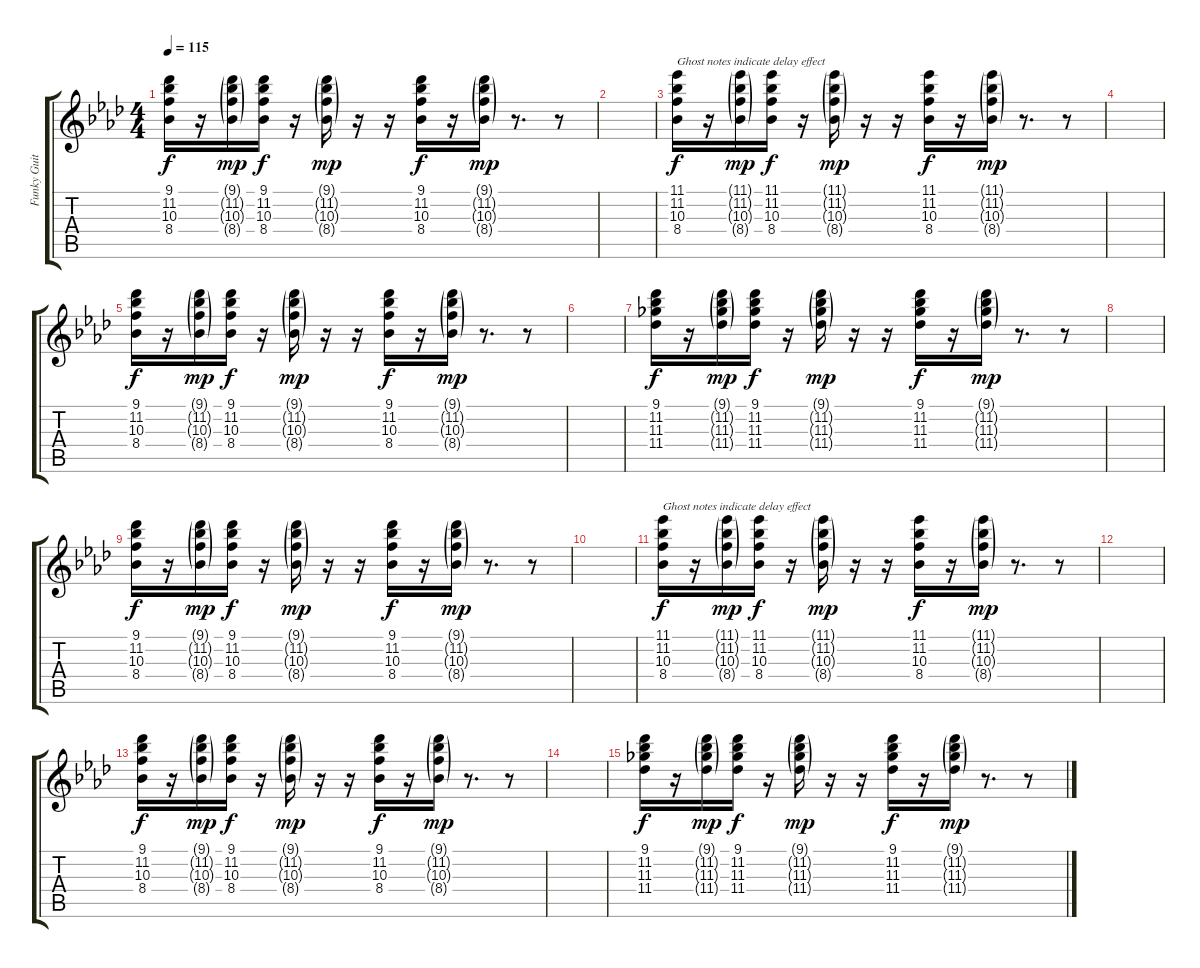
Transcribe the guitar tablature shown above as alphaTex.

\track ("Funky Guitar (Right)" "Funky Guit") {instrument electricguitarclean}
\staff {score tabs}
\tuning (E4 B3 G3 D3 A2 E2) {hide}
\ts (4 4)
\tempo 115
\clef g2
\ks ab
(9.1 11.2 10.3 8.4).16{dy f} r.16 (9.1{g} 11.2{g} 10.3{g} 8.4{g}).16{dy mp} (9.1 11.2 10.3 8.4).16{dy f} r.16 (9.1{g} 11.2{g} 10.3{g} 8.4{g}).16{dy mp} r.16 r.16 (9.1 11.2 10.3 8.4).16{dy f} r.16 (9.1{g} 11.2{g} 10.3{g} 8.4{g}).16{dy mp} r.8{d} r.8 |
|
(11.1 11.2 10.3 8.4).16{txt "Ghost notes indicate delay effect" dy f} r.16 (11.1{g} 11.2{g} 10.3{g} 8.4{g}).16{dy mp} (11.1 11.2 10.3 8.4).16{dy f} r.16 (11.1{g} 11.2{g} 10.3{g} 8.4{g}).16{dy mp} r.16 r.16 (11.1 11.2 10.3 8.4).16{dy f} r.16 (11.1{g} 11.2{g} 10.3{g} 8.4{g}).16{dy mp} r.8{d} r.8 |
|
(9.1 11.2 10.3 8.4).16{dy f} r.16 (9.1{g} 11.2{g} 10.3{g} 8.4{g}).16{dy mp} (9.1 11.2 10.3 8.4).16{dy f} r.16 (9.1{g} 11.2{g} 10.3{g} 8.4{g}).16{dy mp} r.16 r.16 (9.1 11.2 10.3 8.4).16{dy f} r.16 (9.1{g} 11.2{g} 10.3{g} 8.4{g}).16{dy mp} r.8{d} r.8 |
|
(9.1 11.2 11.3 11.4).16{dy f} r.16 (9.1{g} 11.2{g} 11.3{g} 11.4{g}).16{dy mp} (9.1 11.2 11.3 11.4).16{dy f} r.16 (9.1{g} 11.2{g} 11.3{g} 11.4{g}).16{dy mp} r.16 r.16 (9.1 11.2 11.3 11.4).16{dy f} r.16 (9.1{g} 11.2{g} 11.3{g} 11.4{g}).16{dy mp} r.8{d} r.8 |
|
(9.1 11.2 10.3 8.4).16{dy f} r.16 (9.1{g} 11.2{g} 10.3{g} 8.4{g}).16{dy mp} (9.1 11.2 10.3 8.4).16{dy f} r.16 (9.1{g} 11.2{g} 10.3{g} 8.4{g}).16{dy mp} r.16 r.16 (9.1 11.2 10.3 8.4).16{dy f} r.16 (9.1{g} 11.2{g} 10.3{g} 8.4{g}).16{dy mp} r.8{d} r.8 |
|
(11.1 11.2 10.3 8.4).16{txt "Ghost notes indicate delay effect" dy f} r.16 (11.1{g} 11.2{g} 10.3{g} 8.4{g}).16{dy mp} (11.1 11.2 10.3 8.4).16{dy f} r.16 (11.1{g} 11.2{g} 10.3{g} 8.4{g}).16{dy mp} r.16 r.16 (11.1 11.2 10.3 8.4).16{dy f} r.16 (11.1{g} 11.2{g} 10.3{g} 8.4{g}).16{dy mp} r.8{d} r.8 |
|
(9.1 11.2 10.3 8.4).16{dy f} r.16 (9.1{g} 11.2{g} 10.3{g} 8.4{g}).16{dy mp} (9.1 11.2 10.3 8.4).16{dy f} r.16 (9.1{g} 11.2{g} 10.3{g} 8.4{g}).16{dy mp} r.16 r.16 (9.1 11.2 10.3 8.4).16{dy f} r.16 (9.1{g} 11.2{g} 10.3{g} 8.4{g}).16{dy mp} r.8{d} r.8 |
|
(9.1 11.2 11.3 11.4).16{dy f} r.16 (9.1{g} 11.2{g} 11.3{g} 11.4{g}).16{dy mp} (9.1 11.2 11.3 11.4).16{dy f} r.16 (9.1{g} 11.2{g} 11.3{g} 11.4{g}).16{dy mp} r.16 r.16 (9.1 11.2 11.3 11.4).16{dy f} r.16 (9.1{g} 11.2{g} 11.3{g} 11.4{g}).16{dy mp} r.8{d} r.8
